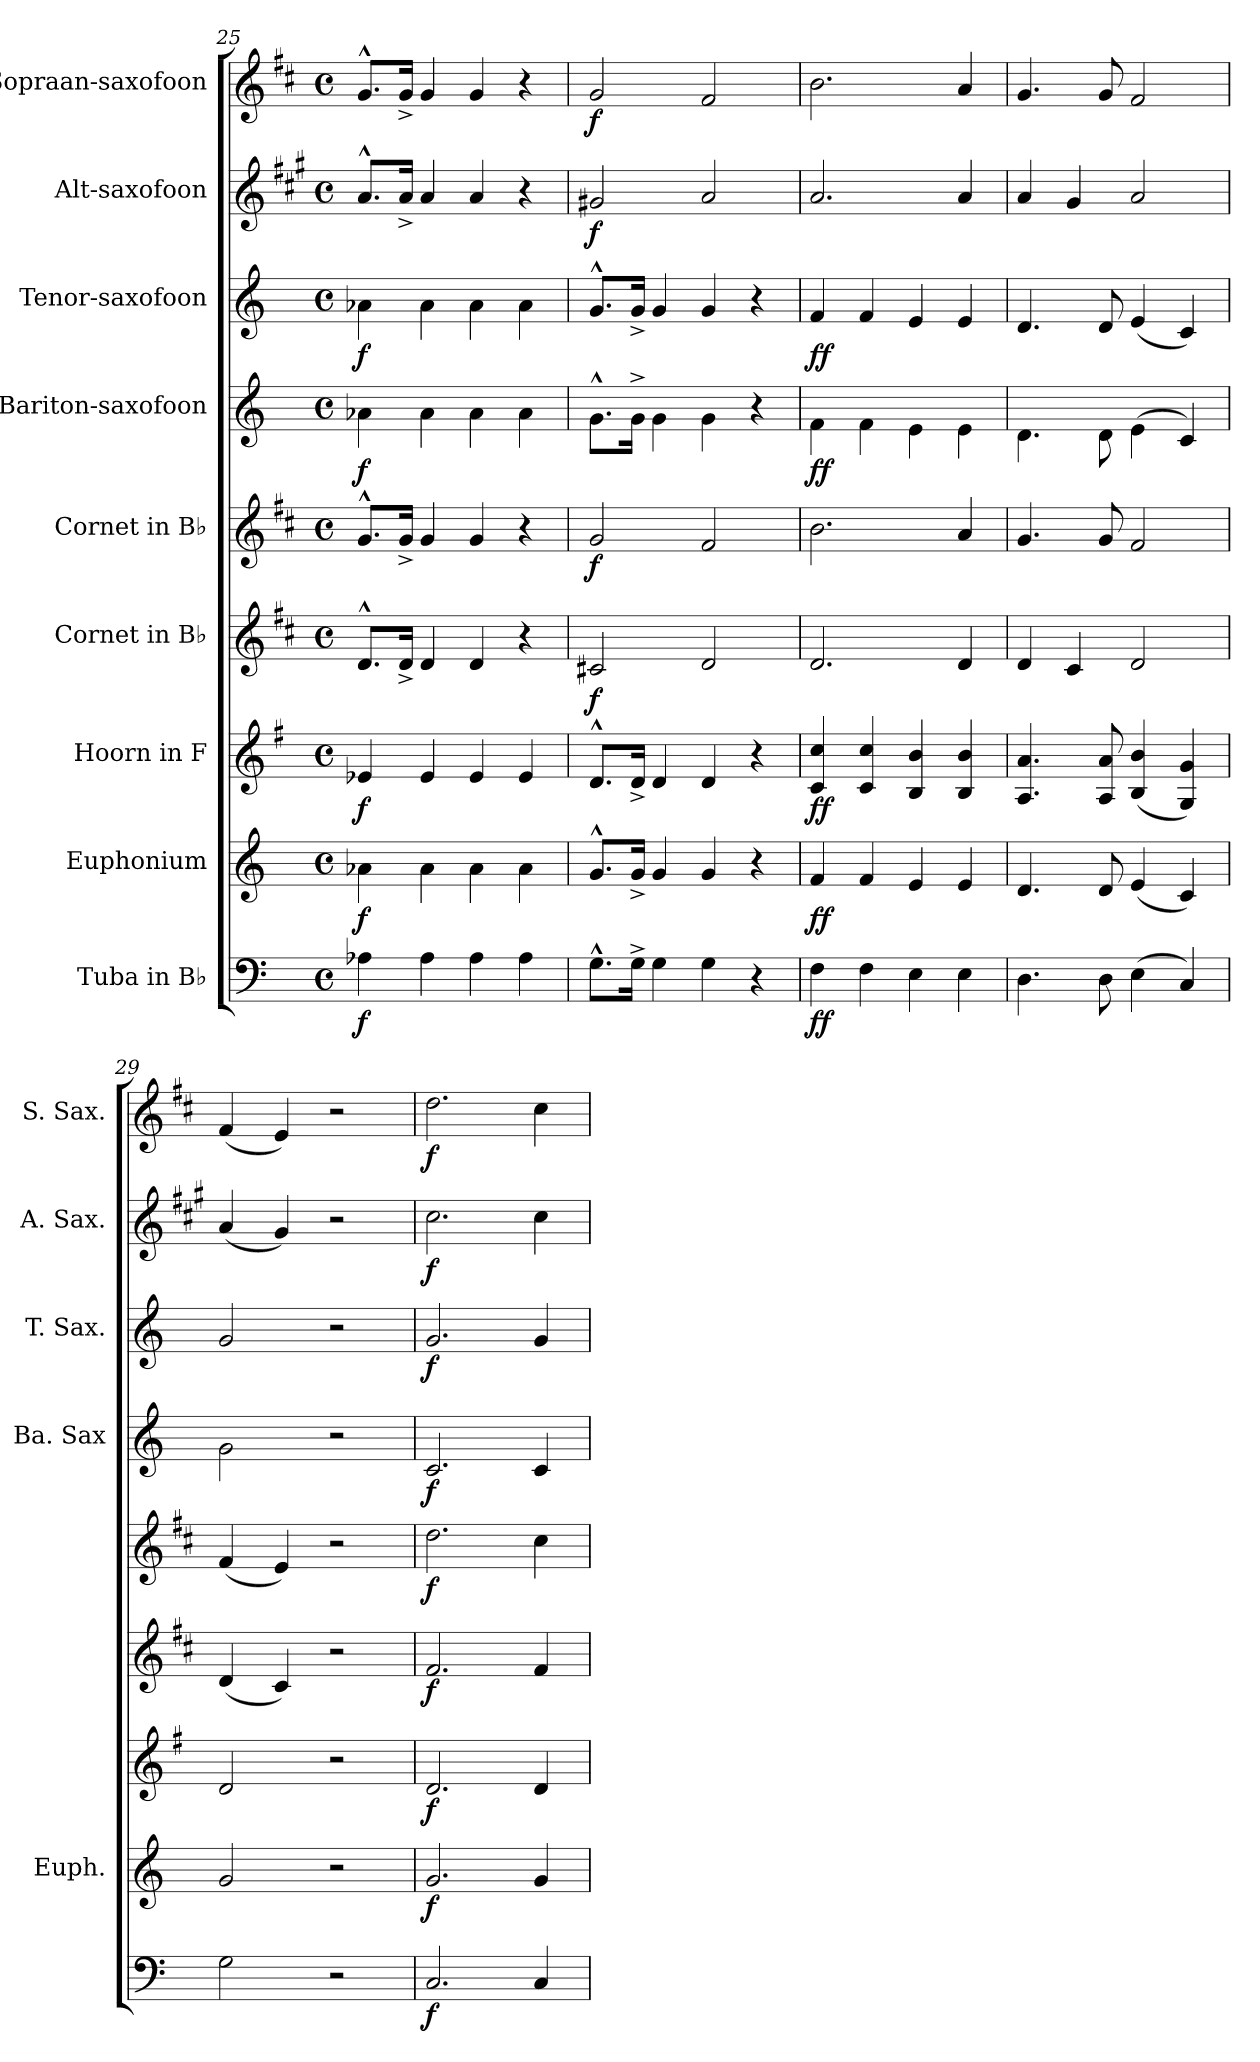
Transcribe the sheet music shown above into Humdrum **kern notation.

**kern	**dynam	**kern	**dynam	**kern	**dynam	**kern	**dynam	**kern	**dynam	**kern	**dynam	**kern	**dynam	**kern	**dynam	**kern	**dynam
*part9	*part9	*part8	*part8	*part7	*part7	*part6	*part6	*part5	*part5	*part4	*part4	*part3	*part3	*part2	*part2	*part1	*part1
*staff9	*staff9	*staff8	*staff8	*staff7	*staff7	*staff6	*staff6	*staff5	*staff5	*staff4	*staff4	*staff3	*staff3	*staff2	*staff2	*staff1	*staff1
*I"Tuba in B♭	*	*I"Euphonium	*	*I"Hoorn in F	*	*I"Cornet in B♭	*	*I"Cornet in B♭	*	*I"Bariton-saxofoon	*	*I"Tenor-saxofoon	*	*I"Alt-saxofoon	*	*I"Sopraan-saxofoon	*
*	*	*I'Euph.	*	*	*	*	*	*	*	*I'Ba. Sax	*	*I'T. Sax.	*	*I'A. Sax.	*	*I'S. Sax.	*
*clefF4	*	*clefG2	*	*clefG2	*	*clefG2	*	*clefG2	*	*clefG2	*	*clefG2	*	*clefG2	*	*clefG2	*
*	*	*ITrd8c14	*	*ITrd4c7	*	*ITrd1c2	*	*ITrd1c2	*	*ITrd12c21	*	*ITrd8c14	*	*ITrd5c9	*	*ITrd1c2	*
*k[]	*	*k[]	*	*k[]	*	*k[]	*	*k[]	*	*k[]	*	*k[]	*	*k[]	*	*k[]	*
*M4/4	*	*M4/4	*	*M4/4	*	*M4/4	*	*M4/4	*	*M4/4	*	*M4/4	*	*M4/4	*	*M4/4	*
*met(c)	*	*met(c)	*	*met(c)	*	*met(c)	*	*met(c)	*	*met(c)	*	*met(c)	*	*met(c)	*	*met(c)	*
=25	=25	=25	=25	=25	=25	=25	=25	=25	=25	=25	=25	=25	=25	=25	=25	=25	=25
!	!LO:DY:b	!	!LO:DY:b	!	!LO:DY:b	!	!	!	!	!	!LO:DY:b	!	!LO:DY:b	!	!	!	!
4A-X\	f	4A-X\	f	4A-X/	f	8.c^^/L	.	8.f^^/L	.	4A-X\	f	4A-X\	f	8.c^^/L	.	8.f^^/L	.
.	.	.	.	.	.	16c^/Jk	.	16f^/Jk	.	.	.	.	.	16c^/Jk	.	16f^/Jk	.
4A-\	.	4A-\	.	4A-/	.	4c/	.	4f/	.	4A-\	.	4A-\	.	4c/	.	4f/	.
4A-\	.	4A-\	.	4A-/	.	4c/	.	4f/	.	4A-\	.	4A-\	.	4c/	.	4f/	.
4A-\	.	4A-\	.	4A-/	.	4r	.	4r	.	4A-\	.	4A-\	.	4r	.	4r	.
=26	=26	=26	=26	=26	=26	=26	=26	=26	=26	=26	=26	=26	=26	=26	=26	=26	=26
!	!	!	!	!	!	!	!LO:DY:b	!	!LO:DY:b	!	!	!	!	!	!LO:DY:b	!	!LO:DY:b
8.G^^\L	.	8.G^^/L	.	8.G^^/L	.	2Bn/	f	2f/	f	8.G^^\L	.	8.G^^/L	.	2Bn/	f	2f/	f
16G^\Jk	.	16G^/Jk	.	16G^/Jk	.	.	.	.	.	16G^\Jk	.	16G^/Jk	.	.	.	.	.
4G\	.	4G/	.	4G/	.	.	.	.	.	4G\	.	4G/	.	.	.	.	.
4G\	.	4G/	.	4G/	.	2c/	.	2e/	.	4G\	.	4G/	.	2c/	.	2e/	.
4r	.	4r	.	4r	.	.	.	.	.	4r	.	4r	.	.	.	.	.
=27	=27	=27	=27	=27	=27	=27	=27	=27	=27	=27	=27	=27	=27	=27	=27	=27	=27
!	!LO:DY:b	!	!LO:DY:b	!	!LO:DY:b	!	!	!	!	!	!LO:DY:b	!	!LO:DY:b	!	!	!	!
4F\	ff	4F/	ff	4F/ 4f!/	ff	2.c/	.	2.a\	.	4F\	ff	4F/	ff	2.c/	.	2.a\	.
4F\	.	4F/	.	4F/ 4f!/	.	.	.	.	.	4F\	.	4F/	.	.	.	.	.
4E\	.	4E/	.	4E/ 4e!/	.	.	.	.	.	4E\	.	4E/	.	.	.	.	.
4E\	.	4E/	.	4E/ 4e!/	.	4c/	.	4g/	.	4E\	.	4E/	.	4c/	.	4g/	.
=28	=28	=28	=28	=28	=28	=28	=28	=28	=28	=28	=28	=28	=28	=28	=28	=28	=28
4.D\	.	4.D/	.	4.D/ 4.d!/	.	4c/	.	4.f/	.	4.D\	.	4.D/	.	4c/	.	4.f/	.
.	.	.	.	.	.	4B/	.	.	.	.	.	.	.	4B/	.	.	.
8D\	.	8D/	.	8D/ 8d!/	.	.	.	8f/	.	8D\	.	8D/	.	.	.	8f/	.
(>4E\	.	(<4E/	.	(<4E/ 4e!/	.	2c/	.	2e/	.	(>4E\	.	(<4E/	.	2c/	.	2e/	.
4C/)	.	4C/)	.	4C/ 4c!/)	.	.	.	.	.	4C/)	.	4C/)	.	.	.	.	.
=29	=29	=29	=29	=29	=29	=29	=29	=29	=29	=29	=29	=29	=29	=29	=29	=29	=29
2G\	.	2G/	.	2G/	.	(<4c/	.	(<4e/	.	2G\	.	2G/	.	(<4c/	.	(<4e/	.
.	.	.	.	.	.	4B/)	.	4d/)	.	.	.	.	.	4B/)	.	4d/)	.
2r	.	2r	.	2r	.	2r	.	2r	.	2r	.	2r	.	2r	.	2r	.
=30	=30	=30	=30	=30	=30	=30	=30	=30	=30	=30	=30	=30	=30	=30	=30	=30	=30
!	!LO:DY:b	!	!LO:DY:b	!	!LO:DY:b	!	!LO:DY:b	!	!LO:DY:b	!	!LO:DY:b	!	!LO:DY:b	!	!LO:DY:b	!	!LO:DY:b
2.C/	f	2.G/	f	2.G/	f	2.e/	f	2.cc\	f	2.C/	f	2.G/	f	2.e\	f	2.cc\	f
4C/	.	4G/	.	4G/	.	4e/	.	4b\	.	4C/	.	4G/	.	4e\	.	4b\	.
=	=	=	=	=	=	=	=	=	=	=	=	=	=	=	=	=	=
*-	*-	*-	*-	*-	*-	*-	*-	*-	*-	*-	*-	*-	*-	*-	*-	*-	*-
